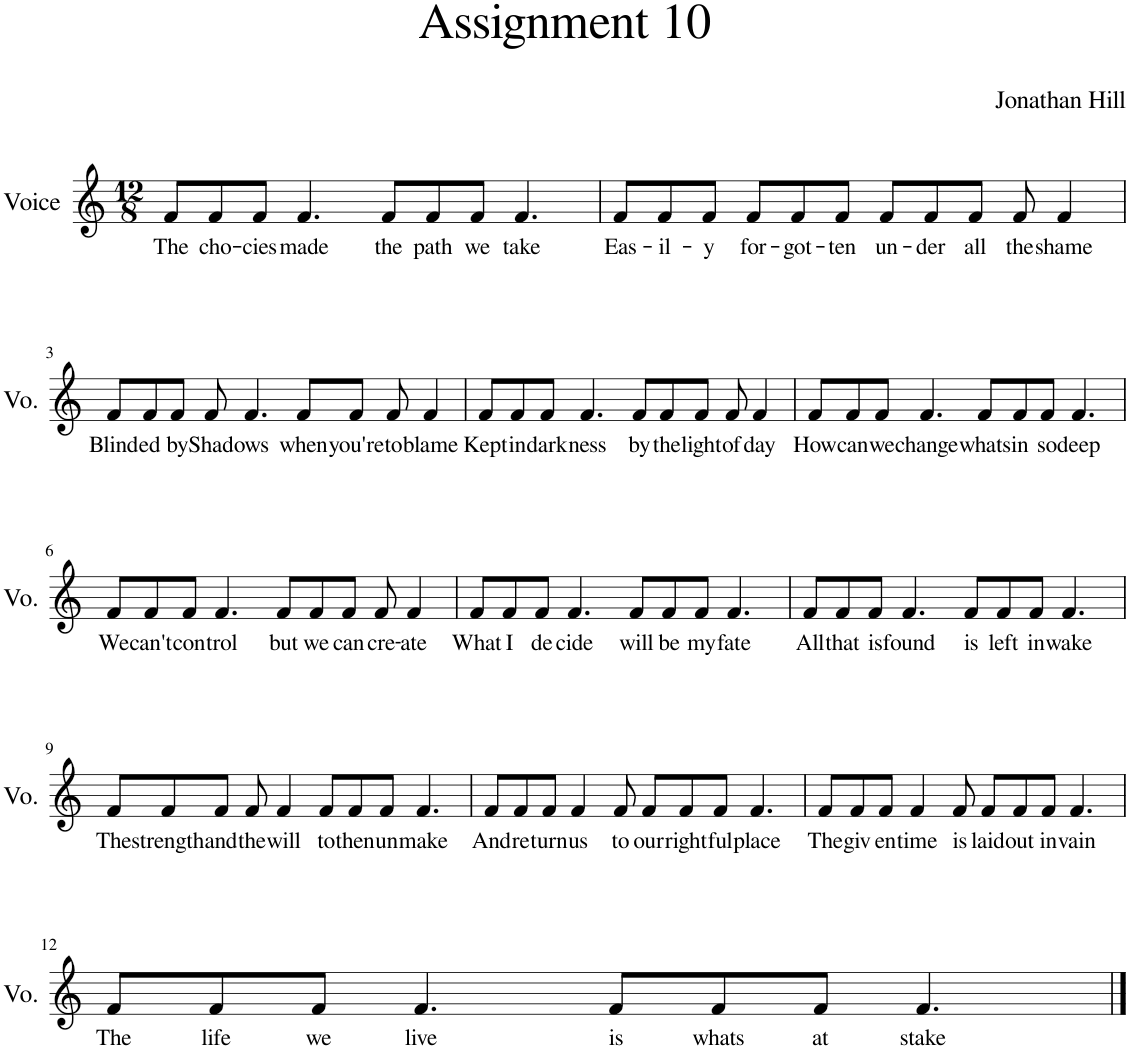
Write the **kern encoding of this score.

**kern	**text
*part1	*part1
*staff1	*staff1
*I"Voice	*
*I'Vo.	*
*clefG2	*
*k[]	*
*M12/8	*
=1	=1
!	!LO:LY:b
8f/L	The
!	!LO:LY:b
8f/	cho-
!	!LO:LY:b
8f/J	cies
!	!LO:LY:b
4.f/	made
!	!LO:LY:b
8f/L	the
!	!LO:LY:b
8f/	path
!	!LO:LY:b
8f/J	we
!	!LO:LY:b
4.f/	take
=2	=2
!	!LO:LY:b
8f/L	Eas-
!	!LO:LY:b
8f/	-il-
!	!LO:LY:b
8f/J	-y
!	!LO:LY:b
8f/L	for-
!	!LO:LY:b
8f/	-got-
!	!LO:LY:b
8f/J	-ten
!	!LO:LY:b
8f/L	un-
!	!LO:LY:b
8f/	-der
!	!LO:LY:b
8f/J	all
!	!LO:LY:b
8f/	the
!	!LO:LY:b
4f/	shame
!!LO:LB:g=z
=3	=3
!	!LO:LY:b
8f/L	Blind-
!	!LO:LY:b
8f/	-ed
!	!LO:LY:b
8f/J	by
!	!LO:LY:b
8f/	Shad-
!	!LO:LY:b
4.f/	-ows
!	!LO:LY:b
8f/L	when
!	!LO:LY:b
8f/J	you're
!	!LO:LY:b
8f/	to
!	!LO:LY:b
4f/	blame
=4	=4
!	!LO:LY:b
8f/L	Kept
!	!LO:LY:b
8f/	in
!	!LO:LY:b
8f/J	dark-
!	!LO:LY:b
4.f/	-ness
!	!LO:LY:b
8f/L	by
!	!LO:LY:b
8f/	the
!	!LO:LY:b
8f/J	light
!	!LO:LY:b
8f/	of
!	!LO:LY:b
4f/	day
=5	=5
!	!LO:LY:b
8f/L	How
!	!LO:LY:b
8f/	can
!	!LO:LY:b
8f/J	we
!	!LO:LY:b
4.f/	change
!	!LO:LY:b
8f/L	whats
!	!LO:LY:b
8f/	in
!	!LO:LY:b
8f/J	so
!	!LO:LY:b
4.f/	deep
!!LO:LB:g=z
=6	=6
!	!LO:LY:b
8f/L	We
!	!LO:LY:b
8f/	can't
!	!LO:LY:b
8f/J	con-
!	!LO:LY:b
4.f/	-trol
!	!LO:LY:b
8f/L	but
!	!LO:LY:b
8f/	we
!	!LO:LY:b
8f/J	can
!	!LO:LY:b
8f/	cre-
!	!LO:LY:b
4f/	-ate
=7	=7
!	!LO:LY:b
8f/L	What
!	!LO:LY:b
8f/	I
!	!LO:LY:b
8f/J	de-
!	!LO:LY:b
4.f/	-cide
!	!LO:LY:b
8f/L	will
!	!LO:LY:b
8f/	be
!	!LO:LY:b
8f/J	my
!	!LO:LY:b
4.f/	fate
=8	=8
!	!LO:LY:b
8f/L	All
!	!LO:LY:b
8f/	that
!	!LO:LY:b
8f/J	is
!	!LO:LY:b
4.f/	found
!	!LO:LY:b
8f/L	is
!	!LO:LY:b
8f/	left
!	!LO:LY:b
8f/J	in
!	!LO:LY:b
4.f/	wake
!!LO:LB:g=z
=9	=9
!	!LO:LY:b
8f/L	The
!	!LO:LY:b
8f/	strength
!	!LO:LY:b
8f/J	and
!	!LO:LY:b
8f/	the
!	!LO:LY:b
4f/	will
!	!LO:LY:b
8f/L	to
!	!LO:LY:b
8f/	then
!	!LO:LY:b
8f/J	un-
!	!LO:LY:b
4.f/	-make
=10	=10
!	!LO:LY:b
8f/L	And
!	!LO:LY:b
8f/	re-
!	!LO:LY:b
8f/J	-turn
!	!LO:LY:b
4f/	us
!	!LO:LY:b
8f/	to
!	!LO:LY:b
8f/L	our
!	!LO:LY:b
8f/	right-
!	!LO:LY:b
8f/J	-ful
!	!LO:LY:b
4.f/	place
=11	=11
!	!LO:LY:b
8f/L	The
!	!LO:LY:b
8f/	giv-
!	!LO:LY:b
8f/J	-en
!	!LO:LY:b
4f/	time
!	!LO:LY:b
8f/	is
!	!LO:LY:b
8f/L	laid
!	!LO:LY:b
8f/	out
!	!LO:LY:b
8f/J	in
!	!LO:LY:b
4.f/	vain
!!LO:LB:g=z
=12	=12
!	!LO:LY:b
8f/L	The
!	!LO:LY:b
8f/	life
!	!LO:LY:b
8f/J	we
!	!LO:LY:b
4.f/	live
!	!LO:LY:b
8f/L	is
!	!LO:LY:b
8f/	whats
!	!LO:LY:b
8f/J	at
!	!LO:LY:b
4.f/	stake
==	==
*-	*-
